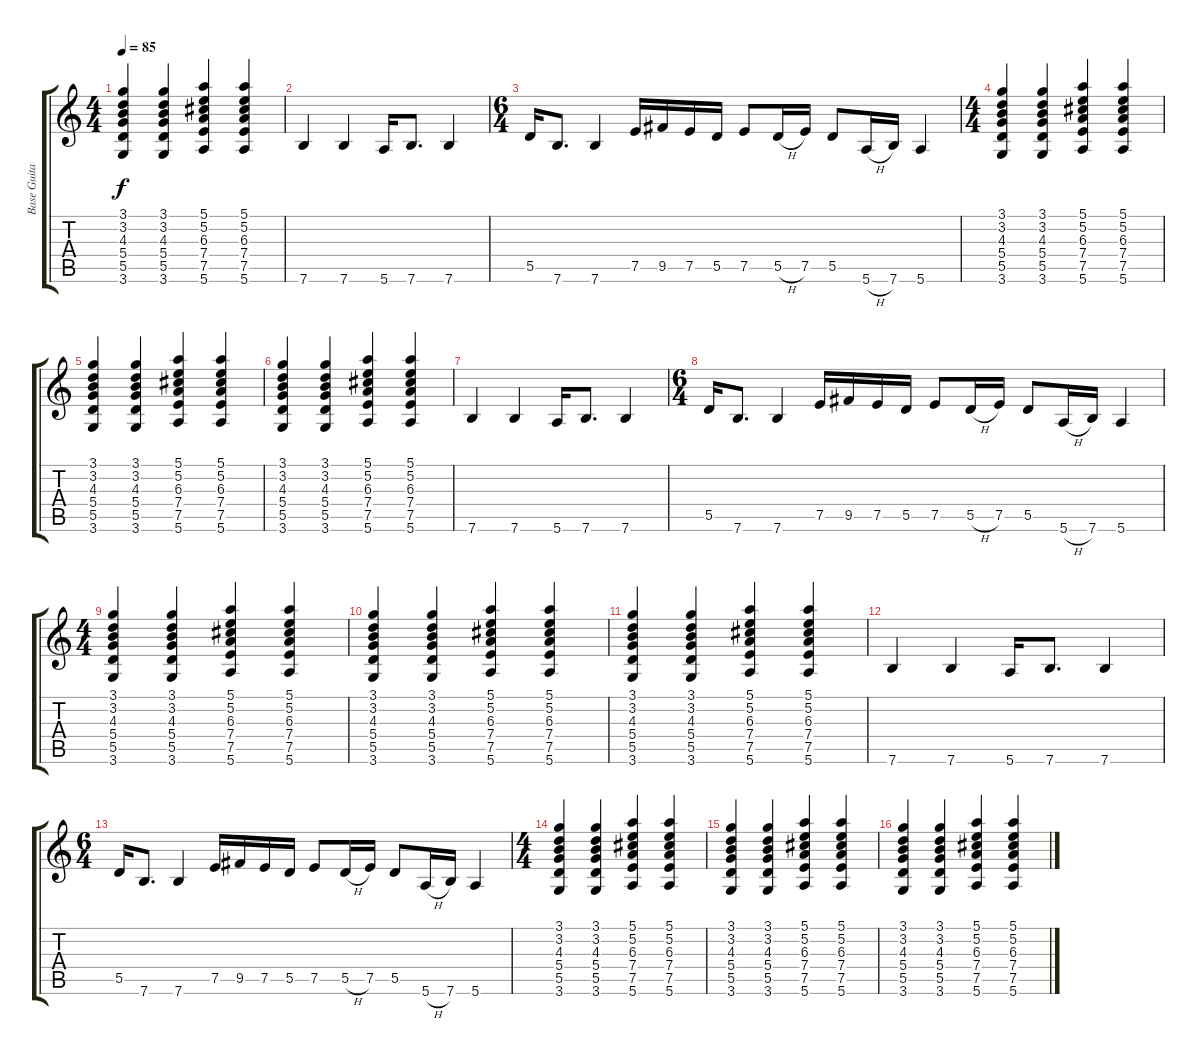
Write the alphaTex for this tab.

\track ("Base Guitar" "Base Guita") {instrument overdrivenguitar}
\staff {score tabs}
\tuning (E4 B3 G3 D3 A2 E2) {hide}
\ts (4 4)
\tempo 85
\clef g2
\ks c
(3.1 3.2 4.3 5.4 5.5 3.6).4{dy f} (3.1 3.2 4.3 5.4 5.5 3.6).4 (5.1 5.2 6.3 7.4 7.5 5.6).4 (5.1 5.2 6.3 7.4 7.5 5.6).4 |
7.6.4 7.6.4 5.6.16 7.6.8{d} 7.6.4 |
\ts (6 4)
5.5.16 7.6.8{d} 7.6.4 7.5.16 9.5.16 7.5.16 5.5.16 7.5.8 5.5{h}.16 7.5.16 5.5.8 5.6{h}.16 7.6.16 5.6.4 |
\ts (4 4)
(3.1 3.2 4.3 5.4 5.5 3.6).4 (3.1 3.2 4.3 5.4 5.5 3.6).4 (5.1 5.2 6.3 7.4 7.5 5.6).4 (5.1 5.2 6.3 7.4 7.5 5.6).4 |
(3.1 3.2 4.3 5.4 5.5 3.6).4 (3.1 3.2 4.3 5.4 5.5 3.6).4 (5.1 5.2 6.3 7.4 7.5 5.6).4 (5.1 5.2 6.3 7.4 7.5 5.6).4 |
(3.1 3.2 4.3 5.4 5.5 3.6).4 (3.1 3.2 4.3 5.4 5.5 3.6).4 (5.1 5.2 6.3 7.4 7.5 5.6).4 (5.1 5.2 6.3 7.4 7.5 5.6).4 |
7.6.4 7.6.4 5.6.16 7.6.8{d} 7.6.4 |
\ts (6 4)
5.5.16 7.6.8{d} 7.6.4 7.5.16 9.5.16 7.5.16 5.5.16 7.5.8 5.5{h}.16 7.5.16 5.5.8 5.6{h}.16 7.6.16 5.6.4 |
\ts (4 4)
(3.1 3.2 4.3 5.4 5.5 3.6).4 (3.1 3.2 4.3 5.4 5.5 3.6).4 (5.1 5.2 6.3 7.4 7.5 5.6).4 (5.1 5.2 6.3 7.4 7.5 5.6).4 |
(3.1 3.2 4.3 5.4 5.5 3.6).4 (3.1 3.2 4.3 5.4 5.5 3.6).4 (5.1 5.2 6.3 7.4 7.5 5.6).4 (5.1 5.2 6.3 7.4 7.5 5.6).4 |
(3.1 3.2 4.3 5.4 5.5 3.6).4 (3.1 3.2 4.3 5.4 5.5 3.6).4 (5.1 5.2 6.3 7.4 7.5 5.6).4 (5.1 5.2 6.3 7.4 7.5 5.6).4 |
7.6.4 7.6.4 5.6.16 7.6.8{d} 7.6.4 |
\ts (6 4)
5.5.16 7.6.8{d} 7.6.4 7.5.16 9.5.16 7.5.16 5.5.16 7.5.8 5.5{h}.16 7.5.16 5.5.8 5.6{h}.16 7.6.16 5.6.4 |
\ts (4 4)
(3.1 3.2 4.3 5.4 5.5 3.6).4 (3.1 3.2 4.3 5.4 5.5 3.6).4 (5.1 5.2 6.3 7.4 7.5 5.6).4 (5.1 5.2 6.3 7.4 7.5 5.6).4 |
(3.1 3.2 4.3 5.4 5.5 3.6).4 (3.1 3.2 4.3 5.4 5.5 3.6).4 (5.1 5.2 6.3 7.4 7.5 5.6).4 (5.1 5.2 6.3 7.4 7.5 5.6).4 |
(3.1 3.2 4.3 5.4 5.5 3.6).4 (3.1 3.2 4.3 5.4 5.5 3.6).4 (5.1 5.2 6.3 7.4 7.5 5.6).4 (5.1 5.2 6.3 7.4 7.5 5.6).4
